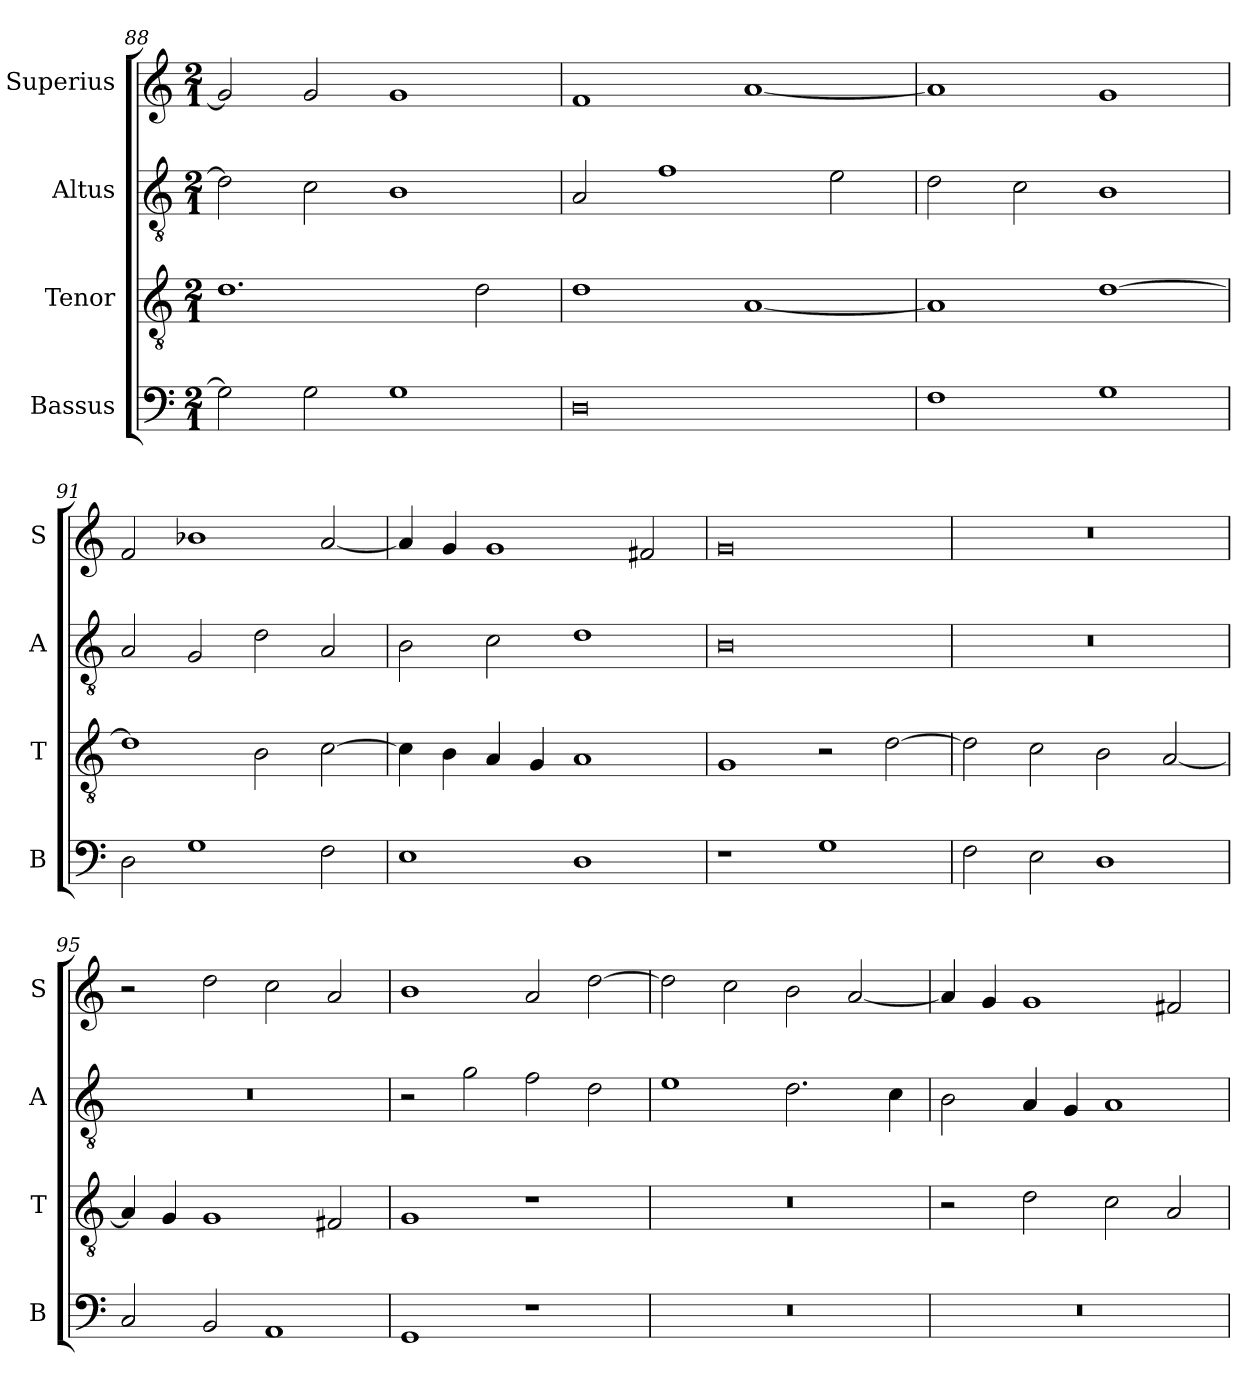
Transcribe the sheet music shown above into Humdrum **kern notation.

**kern	**kern	**kern	**kern
*part4	*part3	*part2	*part1
*staff4	*staff3	*staff2	*staff1
*I"Bassus	*I"Tenor	*I"Altus	*I"Superius
*I'B	*I'T	*I'A	*I'S
*clefF4	*clefGv2	*clefGv2	*clefG2
*k[]	*k[]	*k[]	*k[]
*C:	*C:	*C:	*C:
*M2/1	*M2/1	*M2/1	*M2/1
=88	=88	=88	=88
2G]	1.d	2d]	2g]
2G	.	2c	2g
1G	.	1B	1g
.	2d	.	.
=89	=89	=89	=89
0D	1d	2A	1f
.	.	1f	.
.	[1A	.	[1a
.	.	2e	.
=90	=90	=90	=90
1F	1A]	2d	1a]
.	.	2c	.
1G	[1d	1B	1g
=91	=91	=91	=91
2D	1d]	2A	2f
1G	.	2G	1b-X
.	2B	2d	.
2F	[2c	2A	[2a
=92	=92	=92	=92
1E	4c]	2B	4a]
.	4B	.	4g
.	4A	2c	1g
.	4G	.	.
1D	1A	1d	.
.	.	.	2f#X
=93	=93	=93	=93
1r	1G	0B	0g
1G	2r	.	.
.	[2d	.	.
=94	=94	=94	=94
2F	2d]	0r	0r
2E	2c	.	.
1D	2B	.	.
.	[2A	.	.
=95	=95	=95	=95
2C	4A]	0r	2r
.	4G	.	.
2BB	1G	.	2dd
1AA	.	.	2cc
.	2F#X	.	2a
=96	=96	=96	=96
1GG	1G	2r	1b
.	.	2g	.
1r	1r	2f	2a
.	.	2d	[2dd
=97	=97	=97	=97
0r	0r	1e	2dd]
.	.	.	2cc
.	.	2.d	2b
.	.	.	[2a
.	.	4c	.
=98	=98	=98	=98
0r	2r	2B	4a]
.	.	.	4g
.	2d	4A	1g
.	.	4G	.
.	2c	1A	.
.	2A	.	2f#X
=	=	=	=
*-	*-	*-	*-
